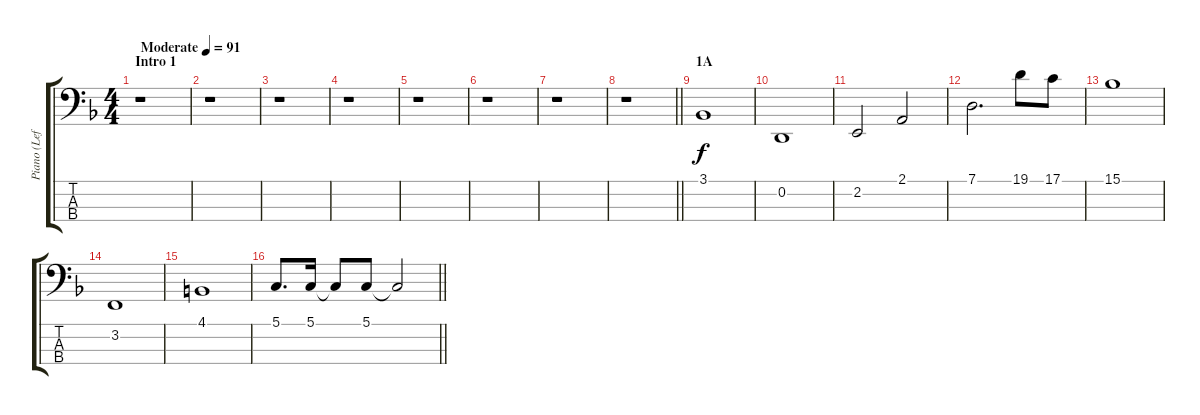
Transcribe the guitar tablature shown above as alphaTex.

\track ("Piano (Left Hand)" "Piano (Lef") {instrument acousticgrandpiano}
\staff {score tabs}
\tuning (G2 D2 A1 E1) {hide}
\ts (4 4)
\section ("" "Intro 1")
\tempo (91 "Moderate")
\clef f4
\ks f
r.1{dy f instrument acousticgrandpiano} |
r.1 |
r.1 |
r.1 |
r.1 |
r.1 |
r.1 |
\barLineRight lightlight
r.1 |
\section ("" "1A")
3.1.1 |
0.2.1 |
2.2.2 2.1.2 |
7.1.2{d} 19.1.8 17.1.8 |
15.1.1 |
3.2.1 |
4.1.1 |
\barLineRight lightlight
5.1.8{d} 5.1.16 5.1{t}.8 5.1.8 5.1{t}.2
